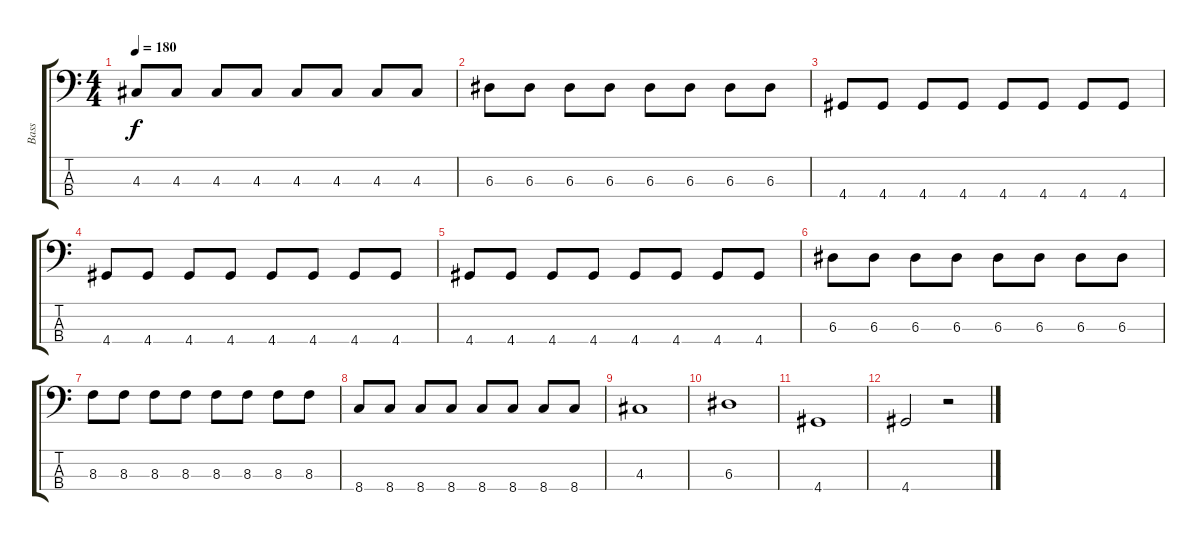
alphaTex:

\track ("Bass" "Bass") {instrument electricbassfinger}
\staff {score tabs}
\tuning (G2 D2 A1 E1) {hide}
\ts (4 4)
\tempo 180
\clef f4
\ks c
4.3.8{dy f} 4.3.8 4.3.8 4.3.8 4.3.8 4.3.8 4.3.8 4.3.8 |
6.3.8 6.3.8 6.3.8 6.3.8 6.3.8 6.3.8 6.3.8 6.3.8 |
4.4.8 4.4.8 4.4.8 4.4.8 4.4.8 4.4.8 4.4.8 4.4.8 |
4.4.8 4.4.8 4.4.8 4.4.8 4.4.8 4.4.8 4.4.8 4.4.8 |
4.4.8 4.4.8 4.4.8 4.4.8 4.4.8 4.4.8 4.4.8 4.4.8 |
6.3.8 6.3.8 6.3.8 6.3.8 6.3.8 6.3.8 6.3.8 6.3.8 |
8.3.8 8.3.8 8.3.8 8.3.8 8.3.8 8.3.8 8.3.8 8.3.8 |
8.4.8 8.4.8 8.4.8 8.4.8 8.4.8 8.4.8 8.4.8 8.4.8 |
4.3.1 |
6.3.1 |
4.4.1 |
4.4.2 r.2
